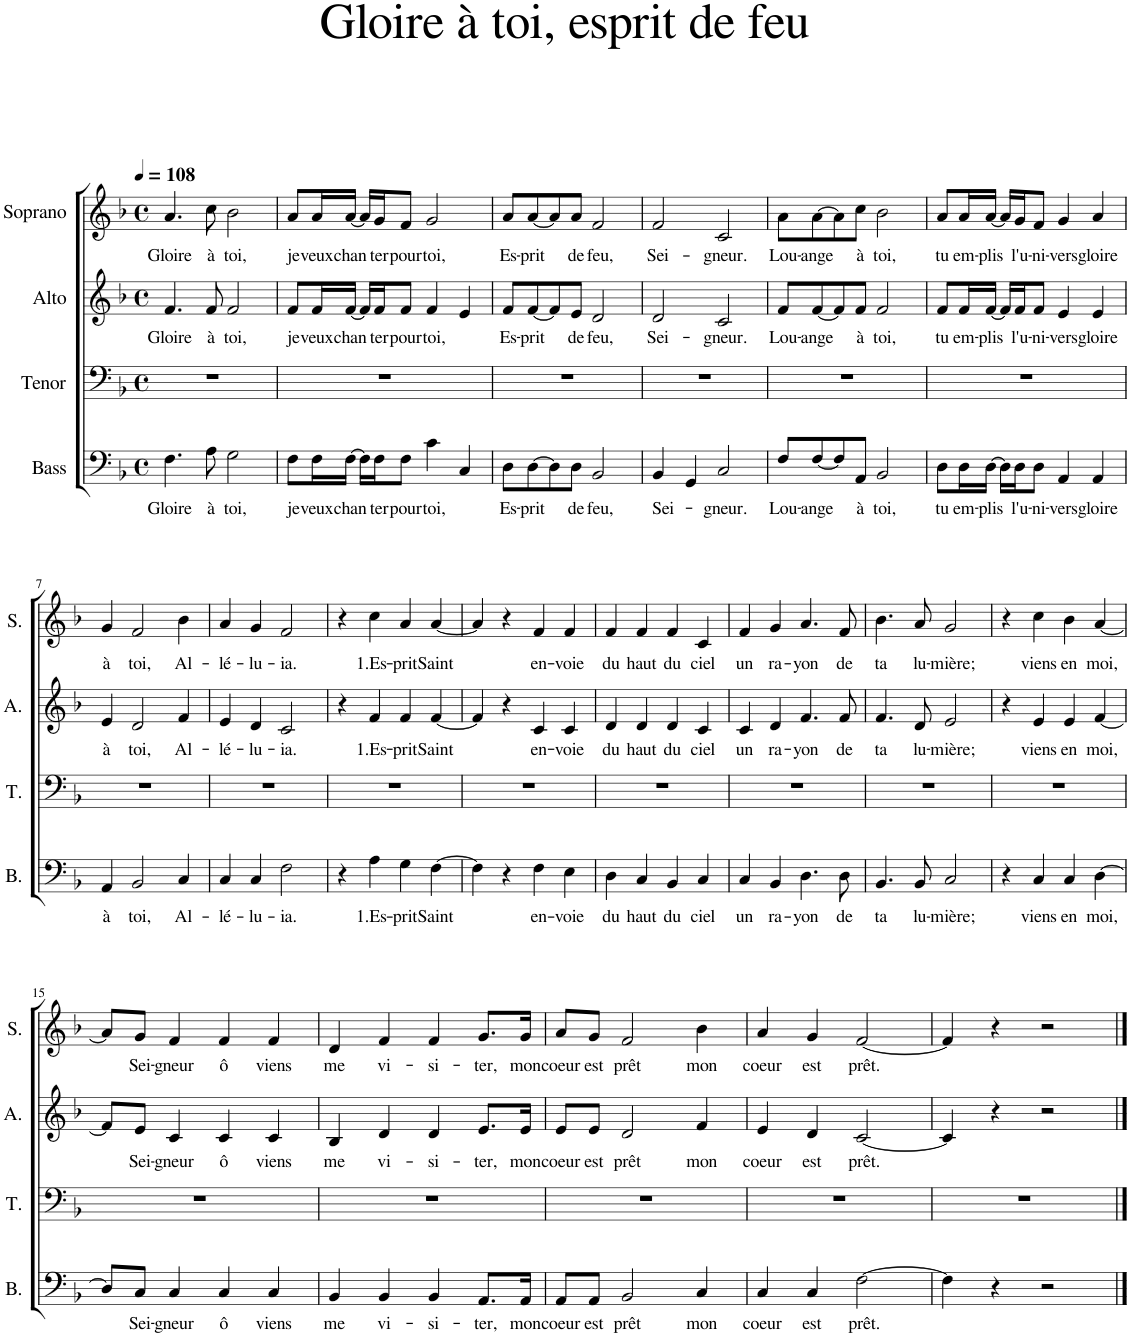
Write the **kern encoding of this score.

**kern	**text	**kern	**kern	**text	**kern	**text
*part4	*part4	*part3	*part2	*part2	*part1	*part1
*staff4	*staff4	*staff3	*staff2	*staff2	*staff1	*staff1
*I"Bass	*	*I"Tenor	*I"Alto	*	*I"Soprano	*
*I'B.	*	*I'T.	*I'A.	*	*I'S.	*
*clefF4	*	*clefF4	*clefG2	*	*clefG2	*
*k[b-]	*	*k[b-]	*k[b-]	*	*k[b-]	*
*M4/4	*	*M4/4	*M4/4	*	*M4/4	*
*met(c)	*	*met(c)	*met(c)	*	*met(c)	*
*MM108	*	*MM108	*MM108	*	*MM108	*
=1	=1	=1	=1	=1	=1	=1
!	!LO:LY:b	!	!	!LO:LY:b	!	!LO:LY:b
4.F\	Gloire	1r	4.f/	Gloire	4.a/	Gloire
!	!LO:LY:b	!	!	!LO:LY:b	!	!LO:LY:b
8A\	à	.	8f/	à	8cc\	à
!	!LO:LY:b	!	!	!LO:LY:b	!	!LO:LY:b
2G\	toi,	.	2f/	toi,	2b-\	toi,
=2	=2	=2	=2	=2	=2	=2
!	!LO:LY:b	!	!	!LO:LY:b	!	!LO:LY:b
8F\L	je	1r	8f/L	je	8a/L	je
!	!LO:LY:b	!	!	!LO:LY:b	!	!LO:LY:b
16F\L	veux	.	16f/L	veux	16a/L	veux
!	!LO:LY:b	!	!	!LO:LY:b	!	!LO:LY:b
[16F\JJ	chan	.	[16f/JJ	chan	[16a/JJ	chan
16F\LL]	.	.	16f/LL]	.	16a/LL]	.
!	!LO:LY:b	!	!	!LO:LY:b	!	!LO:LY:b
16F\J	ter	.	16f/J	ter	16g/J	ter
!	!LO:LY:b	!	!	!LO:LY:b	!	!LO:LY:b
8F\J	pour	.	8f/J	pour	8f/J	pour
!	!LO:LY:b	!	!	!LO:LY:b	!	!LO:LY:b
4c\	toi,	.	4f/	toi,	2g/	toi,
4C/	.	.	4e/	.	.	.
=3	=3	=3	=3	=3	=3	=3
!	!LO:LY:b	!	!	!LO:LY:b	!	!LO:LY:b
8D\L	Es-	1r	8f/L	Es-	8a/L	Es-
!	!LO:LY:b	!	!	!LO:LY:b	!	!LO:LY:b
[8D\	-prit	.	[8f/	-prit	[8a/	-prit
8D\]	.	.	8f/]	.	8a/]	.
!	!LO:LY:b	!	!	!LO:LY:b	!	!LO:LY:b
8D\J	de	.	8e/J	de	8a/J	de
!	!LO:LY:b	!	!	!LO:LY:b	!	!LO:LY:b
2BB-/	feu,	.	2d/	feu,	2f/	feu,
=4	=4	=4	=4	=4	=4	=4
!	!LO:LY:b	!	!	!LO:LY:b	!	!LO:LY:b
4BB-/	Sei-	1r	2d/	Sei-	2f/	Sei-
4GG/	.	.	.	.	.	.
!	!LO:LY:b	!	!	!LO:LY:b	!	!LO:LY:b
2C/	-gneur.	.	2c/	-gneur.	2c/	-gneur.
=5	=5	=5	=5	=5	=5	=5
!	!LO:LY:b	!	!	!LO:LY:b	!	!LO:LY:b
8F/L	Lou-	1r	8f/L	Lou-	8a\L	Lou-
!	!LO:LY:b	!	!	!LO:LY:b	!	!LO:LY:b
[8F/	-ange	.	[8f/	-ange	[8a\	-ange
8F/]	.	.	8f/]	.	8a\]	.
!	!LO:LY:b	!	!	!LO:LY:b	!	!LO:LY:b
8AA/J	à	.	8f/J	à	8cc\J	à
!	!LO:LY:b	!	!	!LO:LY:b	!	!LO:LY:b
2BB-/	toi,	.	2f/	toi,	2b-\	toi,
=6	=6	=6	=6	=6	=6	=6
!	!LO:LY:b	!	!	!LO:LY:b	!	!LO:LY:b
8D\L	tu	1r	8f/L	tu	8a/L	tu
!	!LO:LY:b	!	!	!LO:LY:b	!	!LO:LY:b
16D\L	em-	.	16f/L	em-	16a/L	em-
!	!LO:LY:b	!	!	!LO:LY:b	!	!LO:LY:b
[16D\JJ	-plis	.	[16f/JJ	-plis	[16a/JJ	-plis
16D\LL]	.	.	16f/LL]	.	16a/LL]	.
!	!LO:LY:b	!	!	!LO:LY:b	!	!LO:LY:b
16D\J	l'u-	.	16f/J	l'u-	16g/J	l'u-
!	!LO:LY:b	!	!	!LO:LY:b	!	!LO:LY:b
8D\J	-ni-	.	8f/J	-ni-	8f/J	-ni-
!	!LO:LY:b	!	!	!LO:LY:b	!	!LO:LY:b
4AA/	-vers	.	4e/	-vers	4g/	-vers
!	!LO:LY:b	!	!	!LO:LY:b	!	!LO:LY:b
4AA/	gloire	.	4e/	gloire	4a/	gloire
!!LO:LB:g=z
=7	=7	=7	=7	=7	=7	=7
!	!LO:LY:b	!	!	!LO:LY:b	!	!LO:LY:b
4AA/	à	1r	4e/	à	4g/	à
!	!LO:LY:b	!	!	!LO:LY:b	!	!LO:LY:b
2BB-/	toi,	.	2d/	toi,	2f/	toi,
!	!LO:LY:b	!	!	!LO:LY:b	!	!LO:LY:b
4C/	Al-	.	4f/	Al-	4b-\	Al-
=8	=8	=8	=8	=8	=8	=8
!	!LO:LY:b	!	!	!LO:LY:b	!	!LO:LY:b
4C/	-lé-	1r	4e/	-lé-	4a/	-lé-
!	!LO:LY:b	!	!	!LO:LY:b	!	!LO:LY:b
4C/	-lu-	.	4d/	-lu-	4g/	-lu-
!	!LO:LY:b	!	!	!LO:LY:b	!	!LO:LY:b
2F\	-ia.	.	2c/	-ia.	2f/	-ia.
=9	=9	=9	=9	=9	=9	=9
4r	.	1r	4r	.	4r	.
!	!LO:LY:b	!	!	!LO:LY:b	!	!LO:LY:b
4A\	1.Es-	.	4f/	1.Es-	4cc\	1.Es-
!	!LO:LY:b	!	!	!LO:LY:b	!	!LO:LY:b
4G\	-prit	.	4f/	-prit	4a/	-prit
!	!LO:LY:b	!	!	!LO:LY:b	!	!LO:LY:b
[4F\	Saint	.	[4f/	Saint	[4a/	Saint
=10	=10	=10	=10	=10	=10	=10
4F\]	.	1r	4f/]	.	4a/]	.
4r	.	.	4r	.	4r	.
!	!LO:LY:b	!	!	!LO:LY:b	!	!LO:LY:b
4F\	en-	.	4c/	en-	4f/	en-
!	!LO:LY:b	!	!	!LO:LY:b	!	!LO:LY:b
4E\	-voie	.	4c/	-voie	4f/	-voie
=11	=11	=11	=11	=11	=11	=11
!	!LO:LY:b	!	!	!LO:LY:b	!	!LO:LY:b
4D\	du	1r	4d/	du	4f/	du
!	!LO:LY:b	!	!	!LO:LY:b	!	!LO:LY:b
4C/	haut	.	4d/	haut	4f/	haut
!	!LO:LY:b	!	!	!LO:LY:b	!	!LO:LY:b
4BB-/	du	.	4d/	du	4f/	du
!	!LO:LY:b	!	!	!LO:LY:b	!	!LO:LY:b
4C/	ciel	.	4c/	ciel	4c/	ciel
=12	=12	=12	=12	=12	=12	=12
!	!LO:LY:b	!	!	!LO:LY:b	!	!LO:LY:b
4C/	un	1r	4c/	un	4f/	un
!	!LO:LY:b	!	!	!LO:LY:b	!	!LO:LY:b
4BB-/	ra-	.	4d/	ra-	4g/	ra-
!	!LO:LY:b	!	!	!LO:LY:b	!	!LO:LY:b
4.D\	-yon	.	4.f/	-yon	4.a/	-yon
!	!LO:LY:b	!	!	!LO:LY:b	!	!LO:LY:b
8D\	de	.	8f/	de	8f/	de
=13	=13	=13	=13	=13	=13	=13
!	!LO:LY:b	!	!	!LO:LY:b	!	!LO:LY:b
4.BB-/	ta	1r	4.f/	ta	4.b-\	ta
!	!LO:LY:b	!	!	!LO:LY:b	!	!LO:LY:b
8BB-/	lu-	.	8d/	lu-	8a/	lu-
!	!LO:LY:b	!	!	!LO:LY:b	!	!LO:LY:b
2C/	-mière;	.	2e/	-mière;	2g/	-mière;
=14	=14	=14	=14	=14	=14	=14
4r	.	1r	4r	.	4r	.
!	!LO:LY:b	!	!	!LO:LY:b	!	!LO:LY:b
4C/	viens	.	4e/	viens	4cc\	viens
!	!LO:LY:b	!	!	!LO:LY:b	!	!LO:LY:b
4C/	en	.	4e/	en	4b-\	en
!	!LO:LY:b	!	!	!LO:LY:b	!	!LO:LY:b
[4D\	moi,	.	[4f/	moi,	[4a/	moi,
!!LO:LB:g=z
=15	=15	=15	=15	=15	=15	=15
8D/L]	.	1r	8f/L]	.	8a/L]	.
!	!LO:LY:b	!	!	!LO:LY:b	!	!LO:LY:b
8C/J	Sei-	.	8e/J	Sei-	8g/J	Sei-
!	!LO:LY:b	!	!	!LO:LY:b	!	!LO:LY:b
4C/	-gneur	.	4c/	-gneur	4f/	-gneur
!	!LO:LY:b	!	!	!LO:LY:b	!	!LO:LY:b
4C/	ô	.	4c/	ô	4f/	ô
!	!LO:LY:b	!	!	!LO:LY:b	!	!LO:LY:b
4C/	viens	.	4c/	viens	4f/	viens
=16	=16	=16	=16	=16	=16	=16
!	!LO:LY:b	!	!	!LO:LY:b	!	!LO:LY:b
4BB-/	me	1r	4B-/	me	4d/	me
!	!LO:LY:b	!	!	!LO:LY:b	!	!LO:LY:b
4BB-/	vi-	.	4d/	vi-	4f/	vi-
!	!LO:LY:b	!	!	!LO:LY:b	!	!LO:LY:b
4BB-/	-si-	.	4d/	-si-	4f/	-si-
!	!LO:LY:b	!	!	!LO:LY:b	!	!LO:LY:b
8.AA/L	-ter,	.	8.e/L	-ter,	8.g/L	-ter,
!	!LO:LY:b	!	!	!LO:LY:b	!	!LO:LY:b
16AA/Jk	mon	.	16e/Jk	mon	16g/Jk	mon
=17	=17	=17	=17	=17	=17	=17
!	!LO:LY:b	!	!	!LO:LY:b	!	!LO:LY:b
8AA/L	coeur	1r	8e/L	coeur	8a/L	coeur
!	!LO:LY:b	!	!	!LO:LY:b	!	!LO:LY:b
8AA/J	est	.	8e/J	est	8g/J	est
!	!LO:LY:b	!	!	!LO:LY:b	!	!LO:LY:b
2BB-/	prêt	.	2d/	prêt	2f/	prêt
!	!LO:LY:b	!	!	!LO:LY:b	!	!LO:LY:b
4C/	mon	.	4f/	mon	4b-\	mon
=18	=18	=18	=18	=18	=18	=18
!	!LO:LY:b	!	!	!LO:LY:b	!	!LO:LY:b
4C/	coeur	1r	4e/	coeur	4a/	coeur
!	!LO:LY:b	!	!	!LO:LY:b	!	!LO:LY:b
4C/	est	.	4d/	est	4g/	est
!	!LO:LY:b	!	!	!LO:LY:b	!	!LO:LY:b
[2F\	prêt.	.	[2c/	prêt.	[2f/	prêt.
=19	=19	=19	=19	=19	=19	=19
4F\]	.	1r	4c/]	.	4f/]	.
4r	.	.	4r	.	4r	.
2r	.	.	2r	.	2r	.
==	==	==	==	==	==	==
*-	*-	*-	*-	*-	*-	*-
